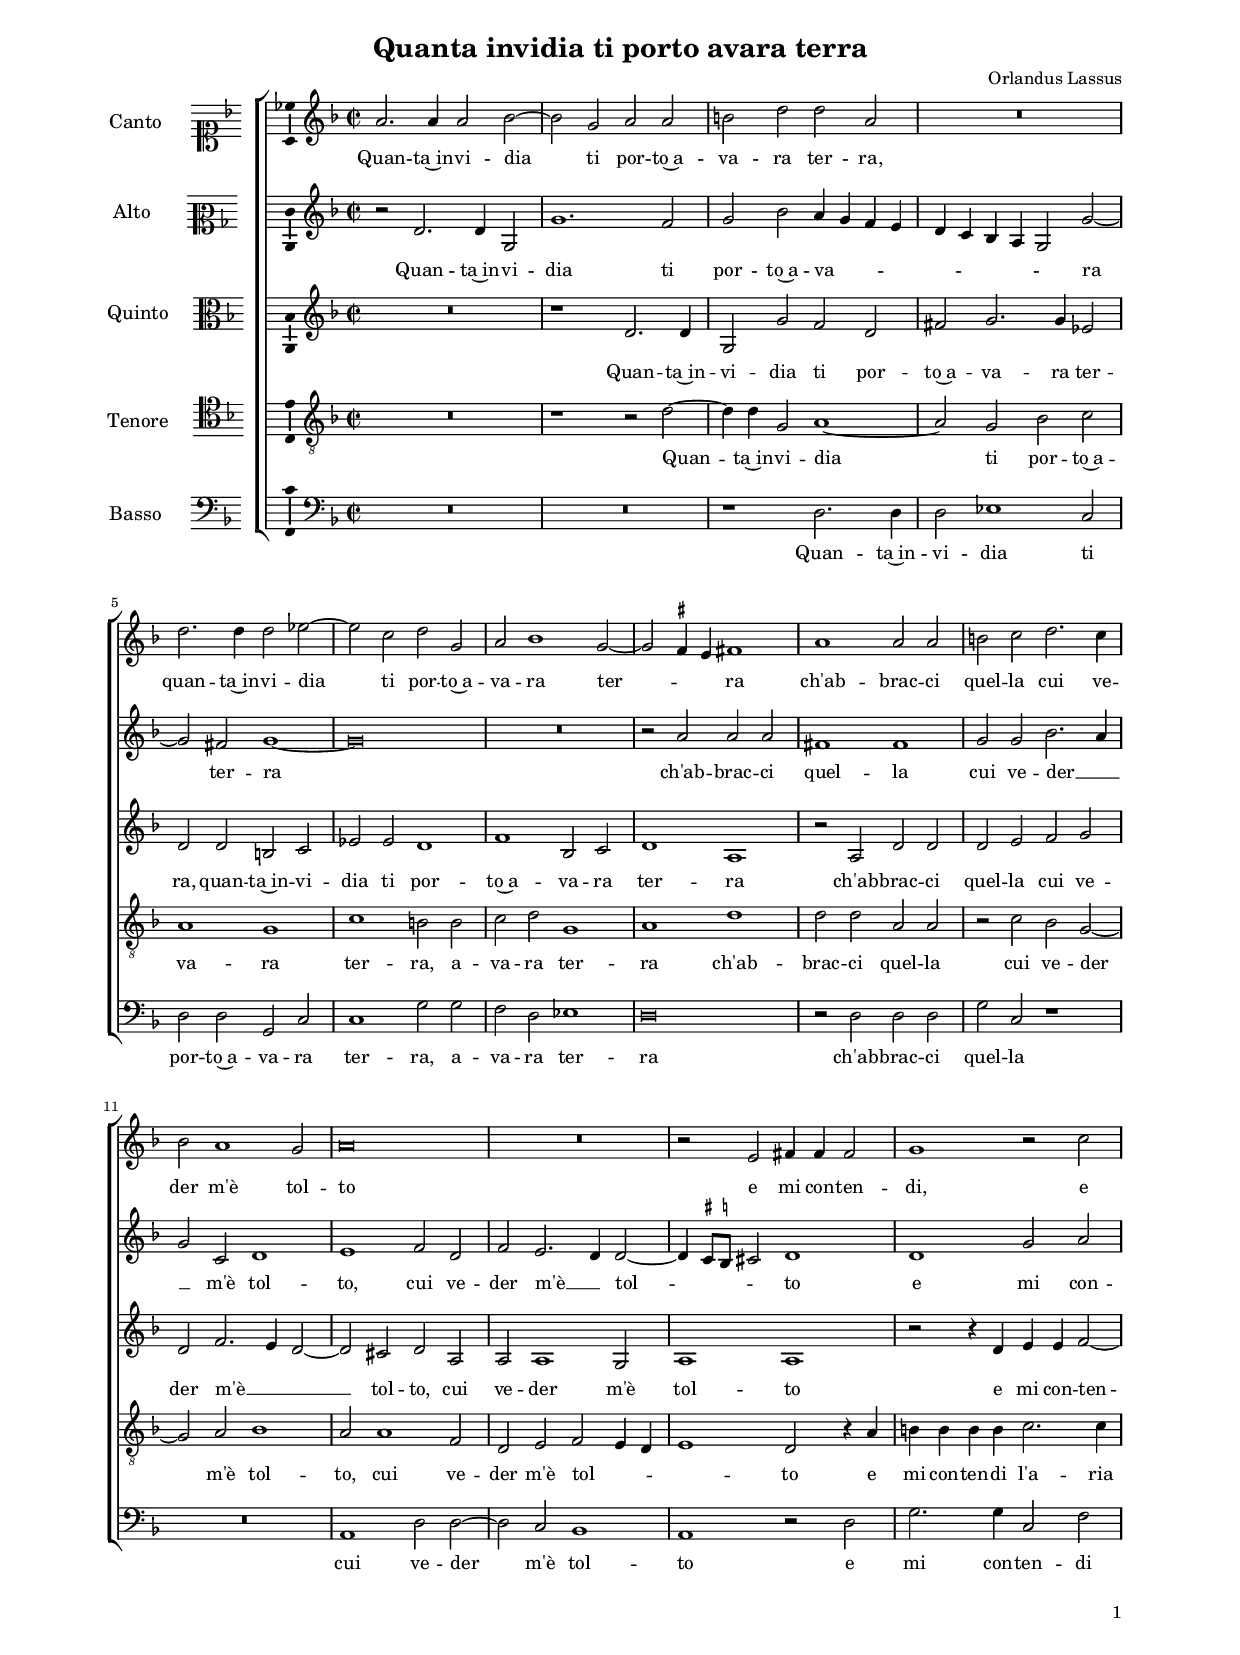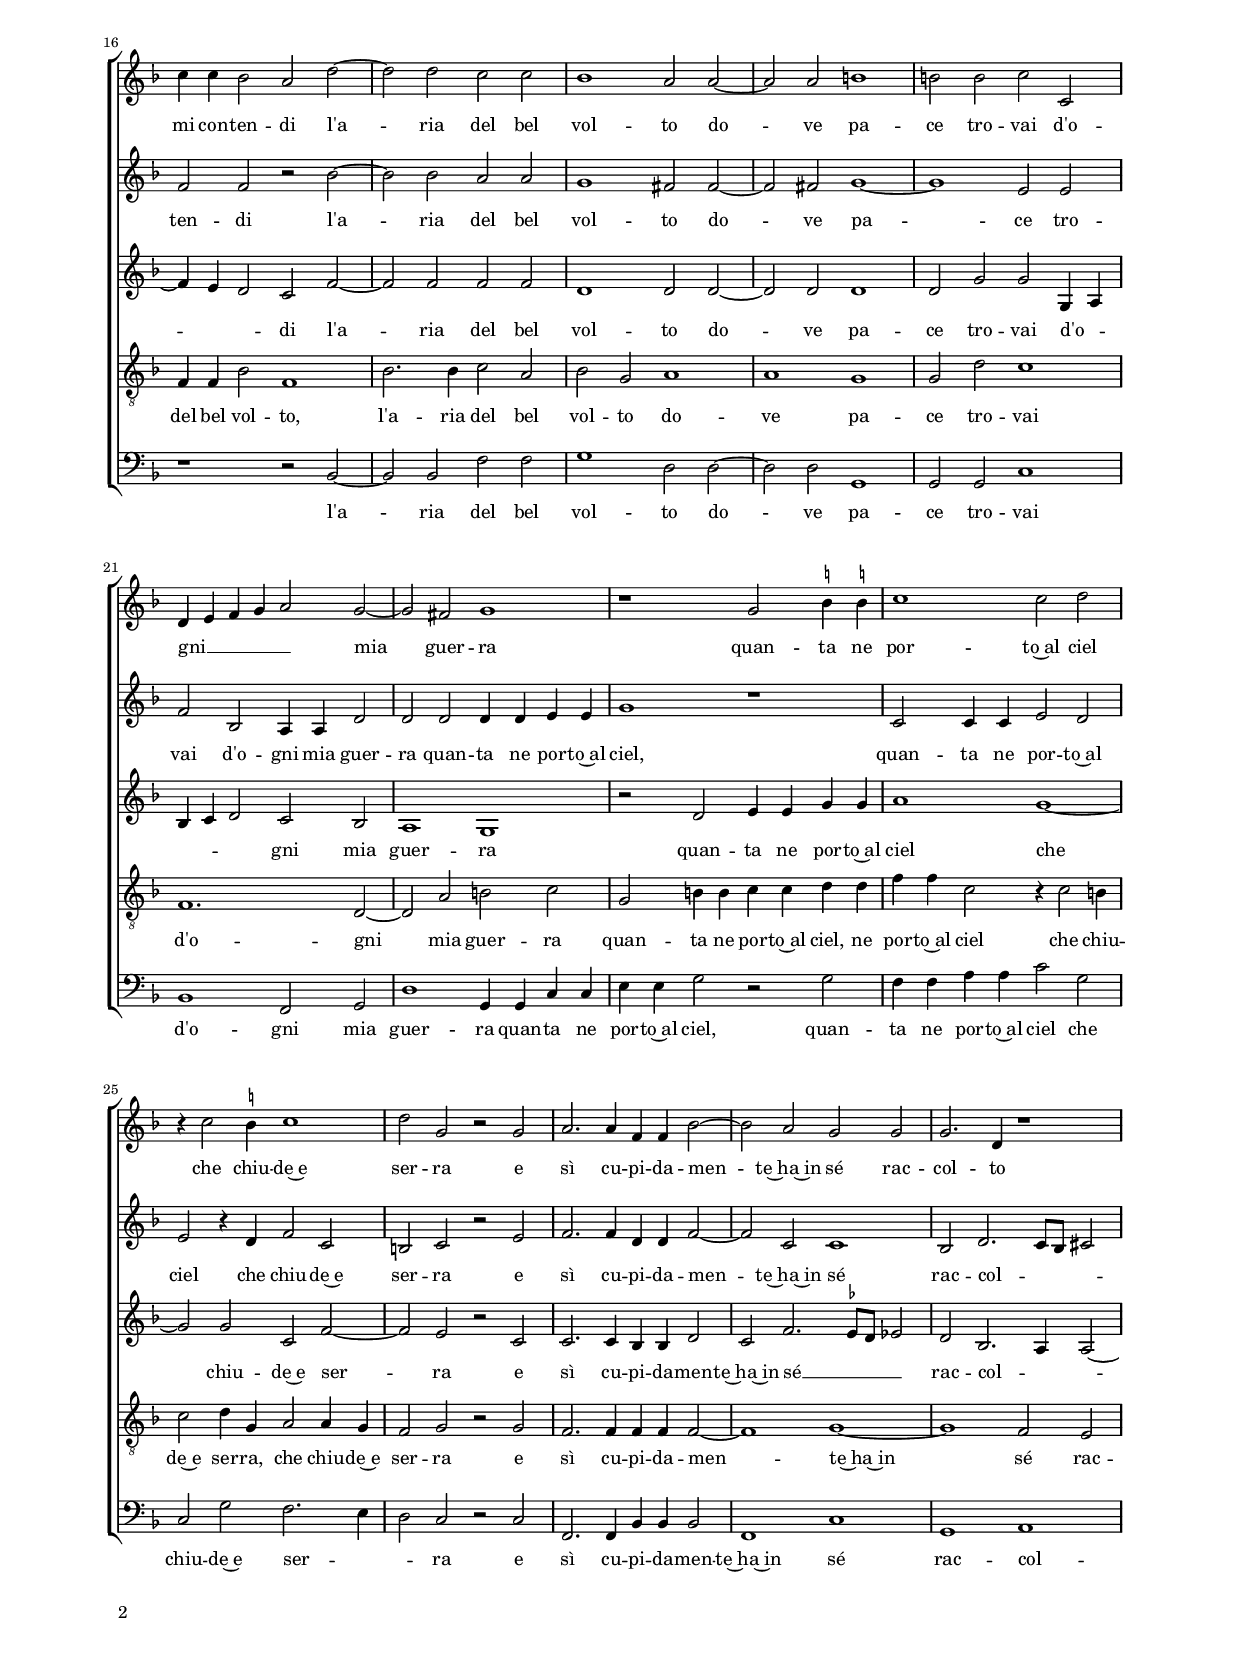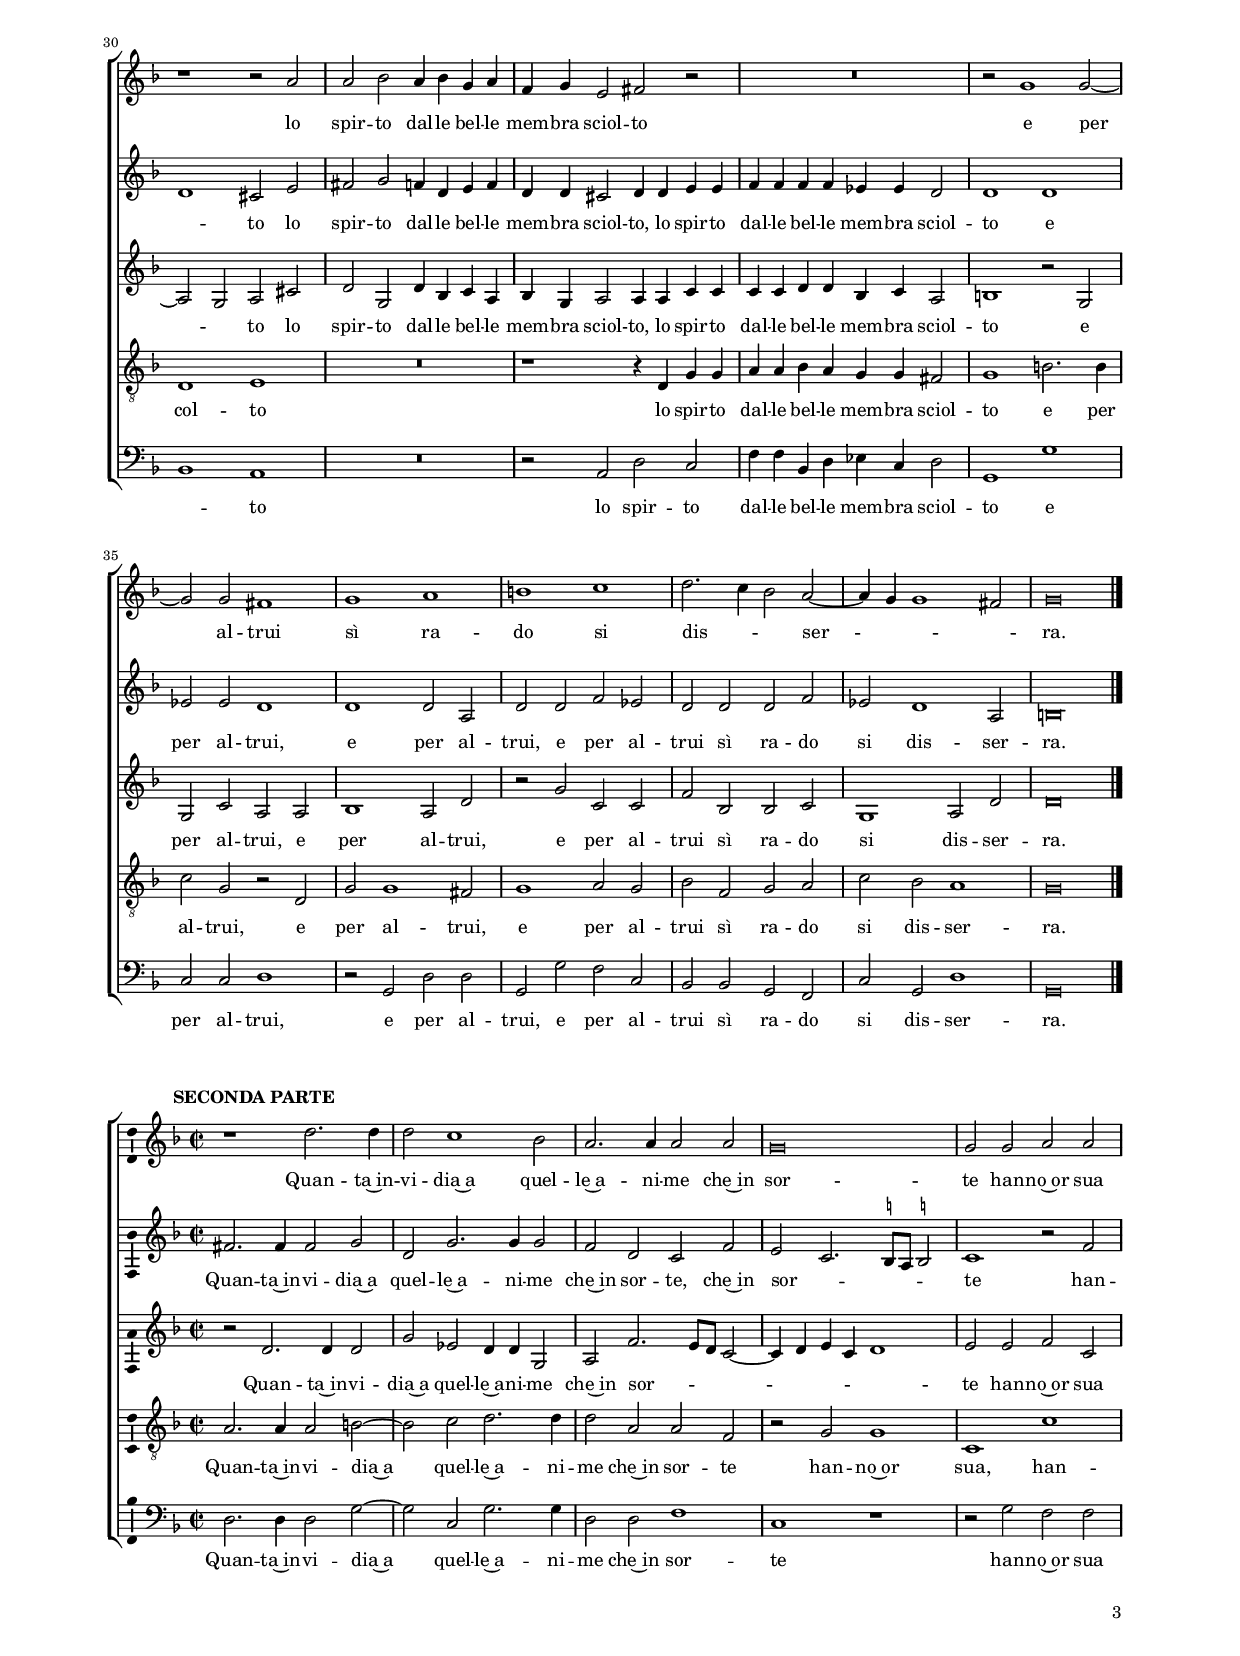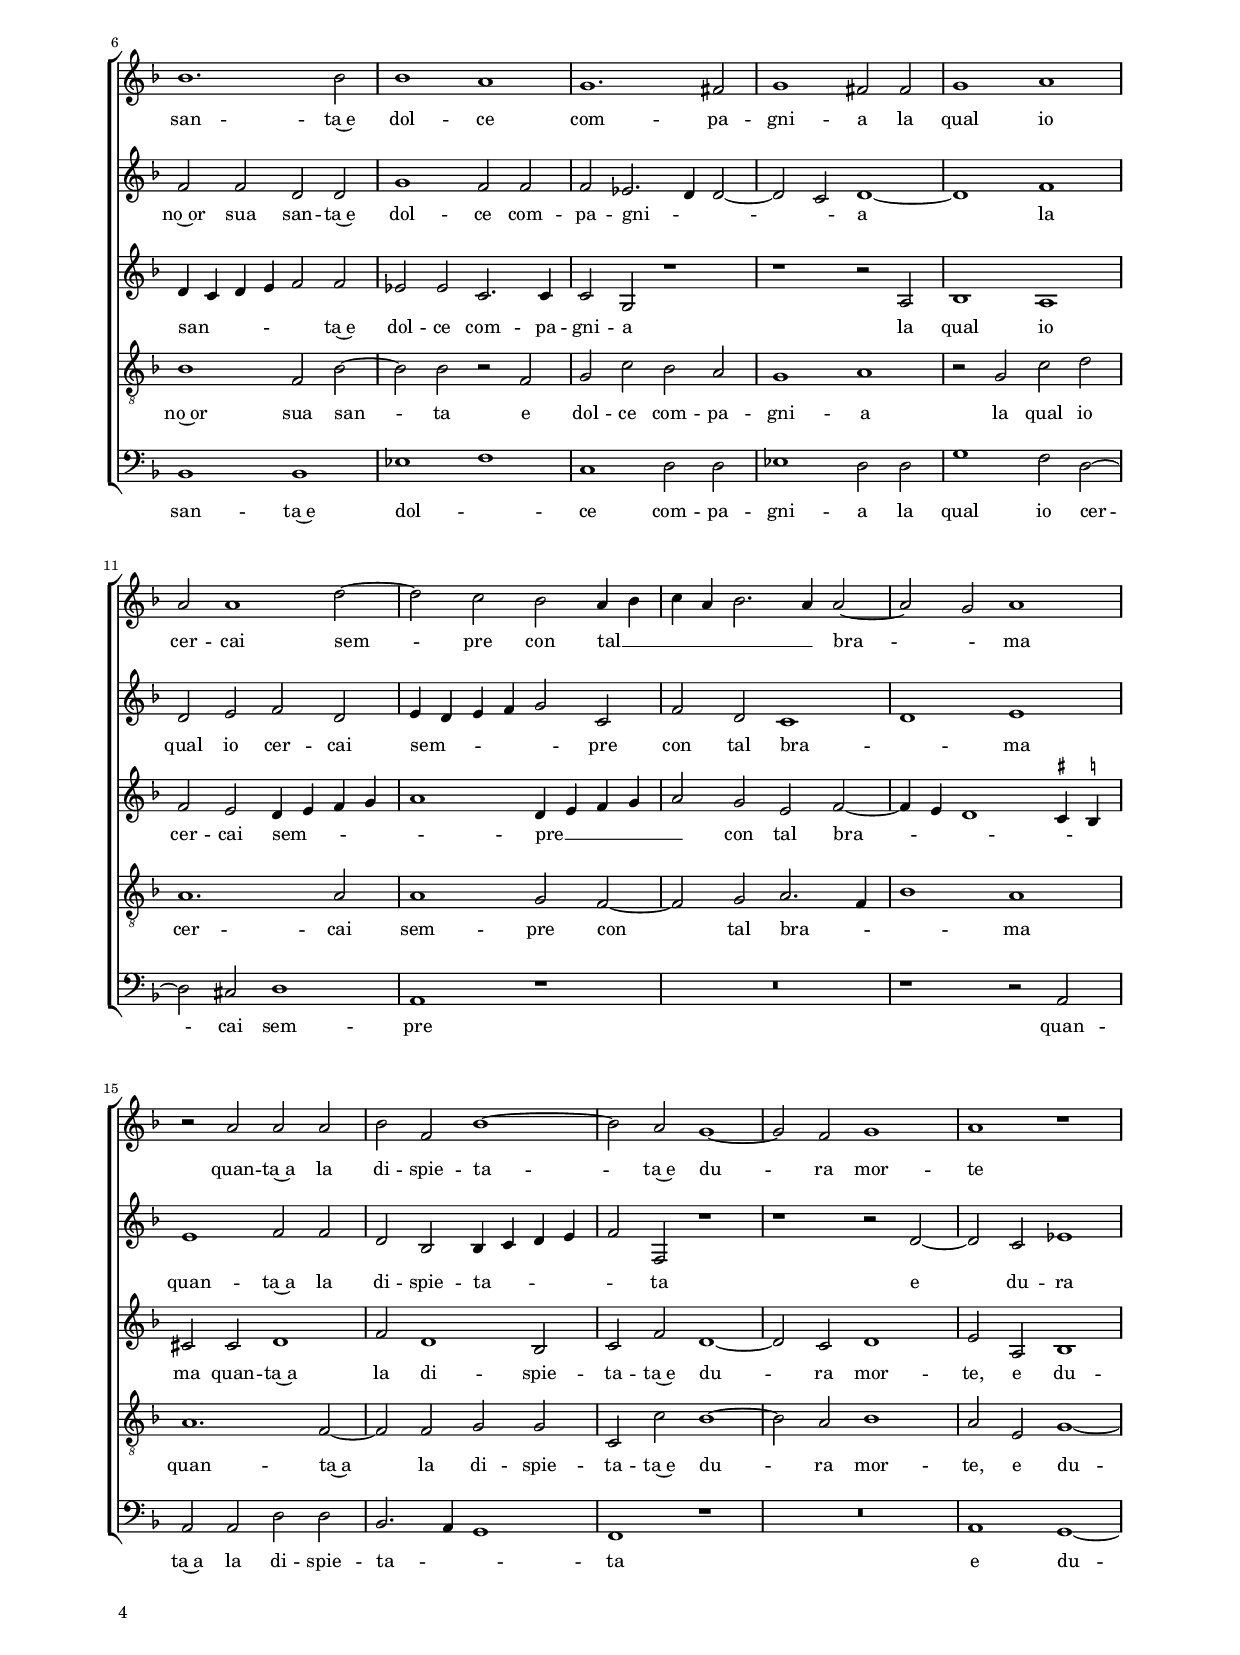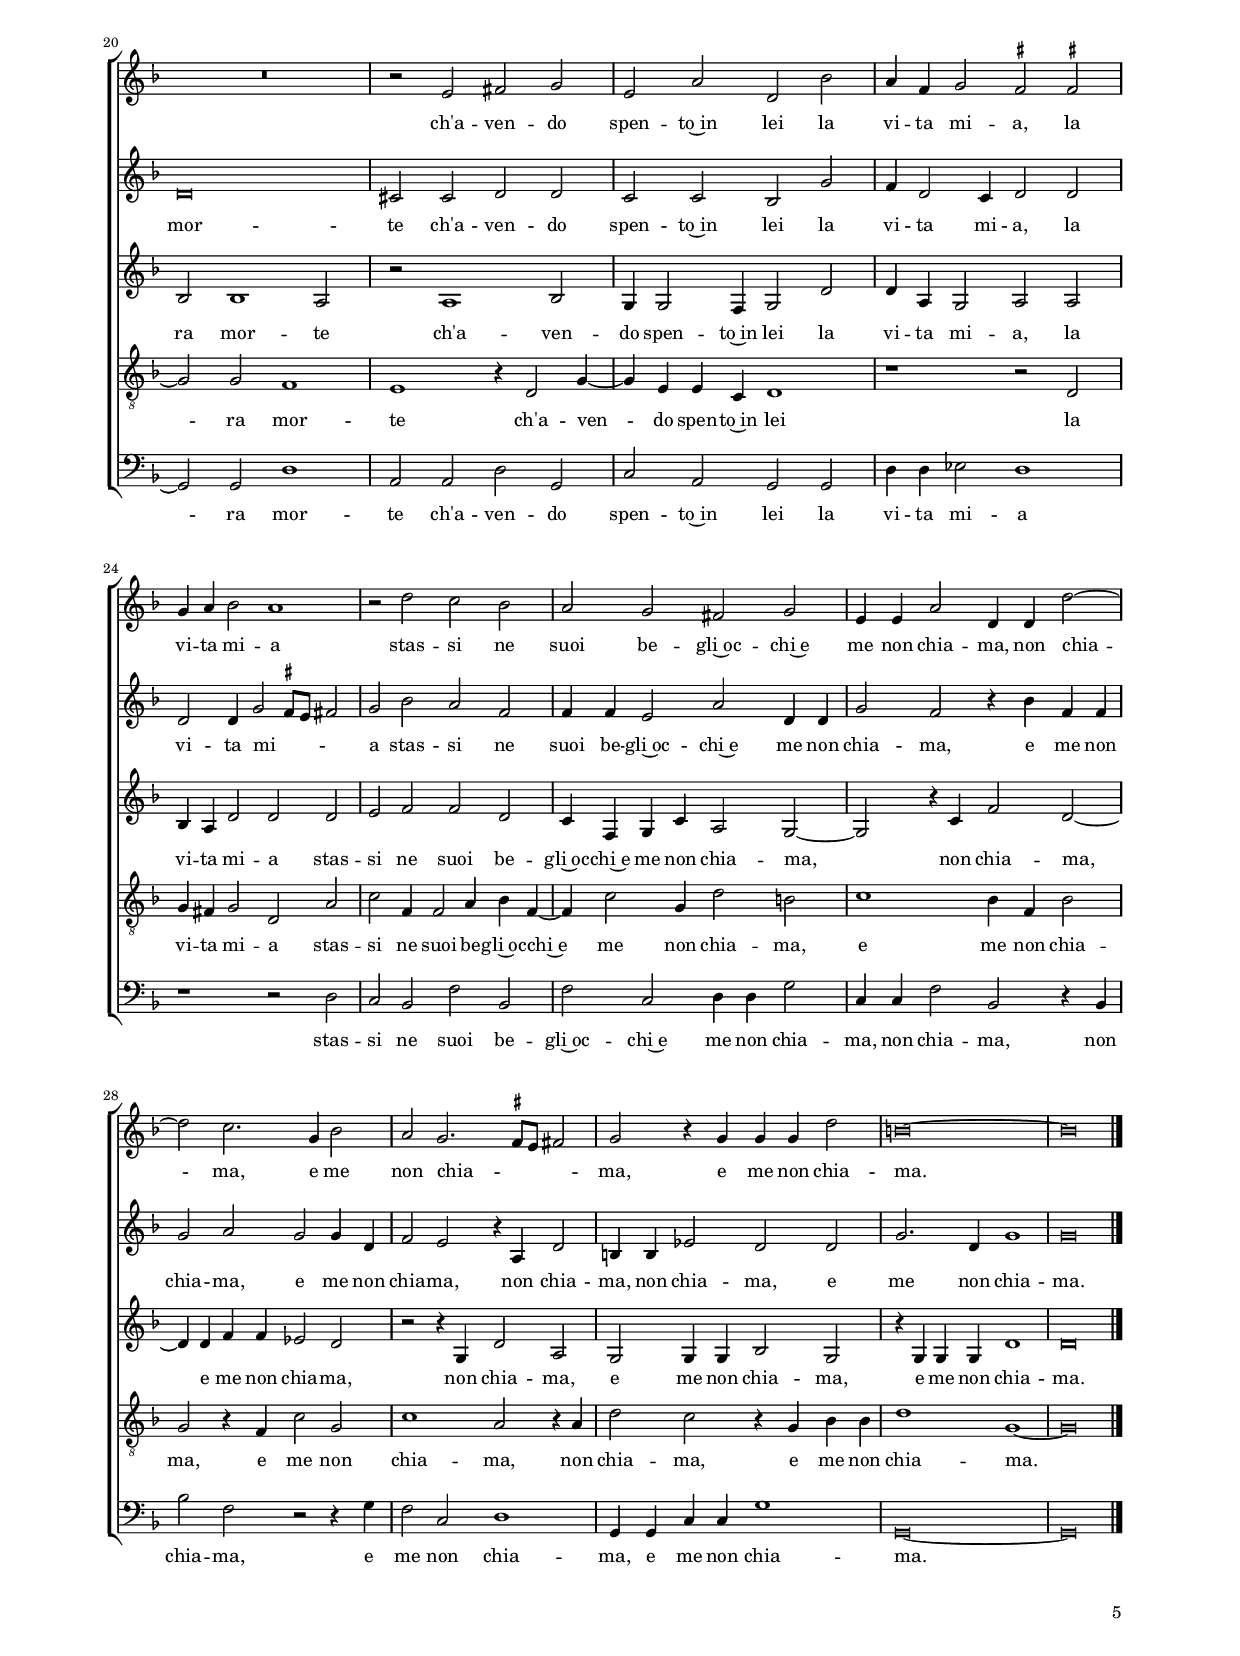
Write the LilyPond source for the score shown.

\header
{
  title="Quanta invidia ti porto avara terra"
  composer="Orlandus Lassus"
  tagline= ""
}

\version "2.24.1"
\language deutsch
#(set-global-staff-size 15)
% #(set-default-paper-size "letter")
#(ly:set-option 'point-and-click #f)

	
	ficta = { \once \set suggestAccidentals = ##t }
	
	forget = #(define-music-function (music) (ly:music?) #{
		\accidentalStyle forget
		$music
		\accidentalStyle default
		#})


\paper
	{
	top-margin = 1.7 \cm
	bottom-margin = 1.1 \cm
	left-margin = 2 \cm
	right-margin = 2 \cm
	ragged-bottom = ##f
	ragged-last-bottom = ##f
	print-page-number = ##f
	score-system-spacing = #'((basic-distance . 16) (minimum-distance . 14) (padding . 5) (strechability . 150))
	system-system-spacing = #'((basic-distance . 16) (minimum-distance . 14) (padding . 5) (strechability . 150))
	oddFooterMarkup=\markup   \fill-line { "" \fromproperty #'page:page-number-string }
	evenFooterMarkup=\markup  \fill-line { \fromproperty #'page:page-number-string "" }
	last-bottom-spacing = #'((basic-distance . 12) (minimum-distance . 7) (padding . 4))
	systems-per-page = 3
%	min-systems-per-page = 3
	}

global = {
	\key f \major
	\time 2/2 \set Score.measureLength = #(ly:make-moment 2/1)
	\skip 1*2*40 \bar "|."
	}
	

incipitcantus = \markup { \score {
	{
	\set Staff.instrumentName = \markup { \fontsize #1 "Canto" }
	\key f \major
	\clef soprano
	s4 \bar ""
	}
	\layout  {
	raggedright = ##t
	indent = 1.8 \cm
	line-width = 2.5 \cm
	\context { \Staff \remove Time_signature_engraver }
	\override Staff.Clef.Y-extent = #'(0 . 0)
	}} \hspace #1 }
      
      
incipitaltus = \markup { \score {
	{
	\set Staff.instrumentName = \markup { \fontsize #1 "Alto" }
	\key f \major
	\clef mezzosoprano
	s4 \bar ""
	}
	\layout  {
	raggedright = ##t
	indent = 1.8 \cm
	line-width = 2.5 \cm
	\context { \Staff \remove Time_signature_engraver }
	\override Staff.Clef.Y-extent = #'(0 . 0)
	}} \hspace #1 }


incipitquintus = \markup { \score {
	{
	\set Staff.instrumentName = \markup { \fontsize #1 "Quinto" }
	\key f \major
	\clef alto
	s4 \bar ""
	}
	\layout  {
	raggedright = ##t
	indent = 1.8 \cm
	line-width = 2.5 \cm
	\context { \Staff \remove Time_signature_engraver }
	\override Staff.Clef.Y-extent = #'(0 . 0)
	}} \hspace #1 }


incipittenor = \markup { \score {
	{
	\set Staff.instrumentName = \markup { \fontsize #1 "Tenore" }
	\key f \major
	\clef tenor
	s4 \bar ""
	}
	\layout  {
	raggedright = ##t
	indent = 1.8 \cm
	line-width = 2.5 \cm
	\context { \Staff \remove Time_signature_engraver }
	\override Staff.Clef.Y-extent = #'(0 . 0)
	}} \hspace #1 }
      

incipitbassus = \markup { \score {
	{
	\set Staff.instrumentName = \markup { \fontsize #1 "Basso" }
	\key f \major
	\clef bass
	s4 \bar ""
	}
	\layout  {
	raggedright = ##t
	indent = 1.8 \cm
	line-width = 2.5 \cm
	\context { \Staff \remove Time_signature_engraver }
	\override Staff.Clef.Y-extent = #'(0 . 0)
	}} \hspace #1 }


cantus =  \relative c''
	{
	a2. a4 a2 b~
	b2 g a a
	h2 d d a
	R\breve
%5
	d2. d4 d2 es~ |
	es2 c d g,
	a2 b1 g2~
	g2 \ficta fis4 e fis!1
	a1 a2 a
%10
	h2 c d2. c4 |
	b2 a1 g2
	a\breve
	R\breve
	r2 e fis4 fis fis2 |
%15
	g1 r2 c
	c4 c b2 a d~
	d2 d c c
	b1 a2 a~
	a2 a h1 |
%20
	h2 h c c,
	d4 e f g a2 g~
	g2 fis g1
	r1 g2 \ficta h4 \ficta h!
	c1 c2 d |
%25
	r4 c2 \ficta h4 c1
	d2 g, r g
	a2. a4 f f b2~
	b2 a g g
	g2. d4 r1 |
%30
	r1 r2 a'
	a2 b a4 b g a
	f4 g e2 fis r
	R\breve
	r2 g1 g2~ |
%35
	g2 g fis1
	g1 a
	h1 c
	d2. c4 b2 a~
	a4 g g1 fis2 |
%40
	g\breve |
	}


altus =  \relative c'
	{
	r2 d2. d4 g,2
	g'1. f2
	g2 b a4 g f e
	d4 c b a g2 g'~
%5
	g2 fis g1~ |
	g\breve
	R\breve
	r2 a a a
	fis1 fis
%10
	g2 g b2. a4 |
	g2 c, d1
	e1 f2 d
	f2 e2. d4 d2~
	d4 \ficta cis8 \ficta h cis!2 d1
%15
	d1 g2 a |
	f2 f r b~
	b2 b a a
	g1 fis2 fis~
	fis2 fis g1~
%20
	g1 e2 e |
	f2 b, a4 a d2
	d2 d d4 d e e
	g1 r
	c,2 c4 c e2 d
%25
	e2 r4 d f2 c |
	h2 c r e
	f2. f4 d d f2~
	f2 c c1
	b2 d2. c8 b cis2
%30
	d1 cis2 e |
	fis2 g f4 d e f
	d4 d cis2 d4 d e e
	f4 f f f es4 es d2
	d1 d
%35
	es2 es d1 |
	d1 d2 a
	d2 d f es
	d2 d d f
	es2 d1 a2
%40
	h\breve |
	}


quintus  =  \relative c'
	{
	R\breve
	r1 d2. d4
	g,2 g' f d
	fis2 g2. g4 es2
%5
	d2 d h c |
	es2 es d1
	f1 b,2 c
	d1 a
	r2 a d d
%10
	d2 e f g |
	d2 f2. e4 d2~
	d2 cis d a
	a2 a1 g2
	a1 a
%15
	r2 r4 d e e f2~ |
	f4 e d2 c f~
	f2 f f f
	d1 d2 d~
	d2 d d1
%20
	d2 g g g,4 a |
	b4 c d2 c b
	a1 g
	r2 d' e4 e g g
	a1 g~
%25
	g2 g c, f~ |
	f2 e r c
	c2. c4 b4 b d2
	c2 f2. \ficta es8 d es!2
	d2 b2. a4 a2~
%30
	a2 g a cis |
	d2 g, d'4 b c a
	b4 g a2 a4 a c c
	c4 c d d b c a2
	h1 r2 g
%35
	g2 c a a |
	b1 a2 d
	r2 g c, c
	f2 b, b c
	g1 a2 d
%40
	d\breve |
	}


tenor  =  \relative c'
	{
	R\breve
	r1 r2 d~
	d4 d g,2 a1~
	a2 g b c
%5
	a1 g |
	c1 h2 h
	c2 d g,1
	a1 d
	d2 d a a 
%10
	r2 c b g~ |
	g2 a b1
	a2 a1 f2
	d2 e f e4 d
	e1 d2 r4 a'
%15
	h4 h h h c2. c4 |
	f,4 f b2 f1
	b2. b4 c2 a
	b2 g a1
	a1 g
%20
	g2 d' c1 |
	f,1. d2~
	d2 a' h c
	g2 h4 h c c d d
	f4 f c2 r4 c2 h4
%25
	c2 d4 g, a2 a4 g |
	f2 g r g
	f2. f4 f f f2~
	f1 g~
	g1 f2 e
%30
	d1 e |
	R\breve
	r1 r4 d g g
	a4 a b a g g fis2
	g1 h2. h4
%35
	c2 g r d |
	g2 g1 fis2
	g1 a2 g
	b2 f g a
	c2 b a1
%40
	g\breve |
	}


bassus  =  \relative c
	{
	R\breve
	R\breve
	r1 d2. d4
	d2 es1 c2
%5
	d2 d g, c |
	c1 g'2 g
	f2 d es1
	d\breve
	r2 d d d
%10
	g2 c, r1 |
	R\breve
	a1 d2 d~
	d2 c b1
	a1 r2 d
%15
	g2. g4 c,2 f |
	r1 r2 b,~
	b2 b f' f
	g1 d2 d~
	d2 d g,1
%20
	g2 g c1 |
	b1 f2 g
	d'1 g,4 g c c
	e4 e g2 r g
	f4 f a a c2 g
%25
	c,2 g' f2. e4 |
	d2 c r c
	f,2. f4 b b b2
	f1 c'
	g1 a
%30
	b1 a |
	R\breve
	r2 a d c
	f4 f b, d es c d2
	g,1 g'
%35
	c,2 c d1 |
	r2 g, d' d
	g,2 g' f c
	b2 b g f
	c'2 g d'1
%40
	g,\breve |
	}


lyricscantus = \lyricmode {
	Quan -- ta~in -- vi -- dia ti por -- to~a -- va -- ra ter -- ra,
	quan -- ta~in -- vi -- dia ti por -- to~a -- va -- ra ter -- _ _ ra
	ch'ab -- brac -- ci quel -- la cui ve -- der m'è tol -- to
	e mi con -- ten -- di,
	e mi con -- ten -- di l'a -- ria del bel vol -- to
	do -- ve pa -- ce tro -- vai d'o -- gni __ _ _ _ _ mia guer -- ra
	quan -- ta ne por -- to~al ciel
	che chiu -- de~e ser -- ra
	e sì cu -- pi -- da -- men -- te~ha~in sé rac -- col -- to
	lo spir -- to dal -- le bel -- le mem -- bra sciol -- to
	e per al -- trui sì ra -- do si dis -- _ _ ser -- _ _ _ ra.
	}


lyricsaltus = \lyricmode {
	Quan -- ta~in -- vi -- dia ti por -- to~a -- va -- _ _ _ _ _ _ _ _ ra ter -- ra
	ch'ab -- brac -- ci quel -- la cui ve -- der __ _ _ m'è tol -- to,
	cui ve -- der m'è __ _ tol -- _ _ _ to
	e mi con -- ten -- di l'a -- ria del bel vol -- to
	do -- ve pa -- ce tro -- vai d'o -- gni mia guer -- ra
	quan -- ta ne por -- to~al ciel,
	quan -- ta ne por -- to~al ciel
	che chiu -- de~e ser -- ra
	e sì cu -- pi -- da -- men -- te~ha~in sé rac -- col -- _ _ _ _ to
	lo spir -- to dal -- le bel -- le mem -- bra sciol -- to,
	lo spir -- to dal -- le bel -- le mem -- bra sciol -- to
	e per al -- trui,
	e per al -- trui,
	e per al -- trui sì ra -- do si dis -- ser -- ra.
	}


lyricsquintus = \lyricmode {
	Quan -- ta~in -- vi -- dia ti por -- to~a -- va -- ra ter -- ra,
	quan -- ta~in -- vi -- dia ti por -- to~a -- va -- ra ter -- ra
	ch'ab -- brac -- ci quel -- la cui ve -- der m'è __ _ _ tol -- to,
	cui ve -- der m'è tol -- to
	e mi con -- ten -- _ _ di l'a -- ria del bel vol -- to
	do -- ve pa -- ce tro -- vai d'o -- _ _ _ _ gni mia guer -- ra
	quan -- ta ne por -- to~al ciel che chiu -- de~e ser -- ra
	e sì cu -- pi -- da -- men -- te~ha~in sé __ _ _ _ rac -- col -- _ _ _ to
	lo spir -- to dal -- le bel -- le mem -- bra sciol -- to,
	lo spir -- to dal -- le bel -- le mem -- bra sciol -- to
	e per al -- trui,
	e per al -- trui,
	e per al -- trui sì ra -- do si dis -- ser -- ra.
	}


lyricstenor = \lyricmode {
	Quan -- ta~in -- vi -- dia ti por -- to~a -- va -- ra ter -- ra,
	a -- va -- ra ter -- ra
	ch'ab -- brac -- ci quel -- la cui ve -- der m'è tol -- to,
	cui ve -- der m'è tol -- _ _ _ to
	e mi con -- ten -- di l'a -- ria del bel vol -- to,
	l'a -- ria del bel vol -- to
	do -- ve pa -- ce tro -- vai d'o -- gni mia guer -- ra
	quan -- ta ne por -- to~al ciel,
	ne por -- to~al ciel
	che chiu -- de~e ser -- ra,
	che chiu -- de~e ser -- ra
	e sì cu -- pi -- da -- men -- te~ha~in sé rac -- col -- to
	lo spir -- to dal -- le bel -- le mem -- bra sciol -- to
	e per al -- trui,
	e per al -- trui,
	e per al -- trui sì ra -- do si dis -- ser -- ra.
	}


lyricsbassus = \lyricmode {
	Quan -- ta~in -- vi -- dia ti por -- to~a -- va -- ra ter -- ra,
	a -- va -- ra ter -- ra
	ch'ab -- brac -- ci quel -- la cui ve -- der m'è tol -- to
	e mi con -- ten -- di l'a -- ria del bel vol -- to
	do -- ve pa -- ce tro -- vai d'o -- gni mia guer -- ra
	quan -- ta ne por -- to~al ciel,
	quan -- ta ne por -- to~al ciel
	che chiu -- de~e ser -- _ _ ra
	e sì cu -- pi -- da -- men -- te~ha~in sé rac -- col -- _ to
	lo spir -- to dal -- le bel -- le mem -- bra sciol -- to
	e per al -- trui,
	e per al -- trui,
	e per al -- trui sì ra -- do si dis -- ser -- ra.
	}


\score
{  
	\transpose c c {
	\new ChoirStaff \with { \override StaffGrouper.staff-staff-spacing.basic-distance = #12 }
	<<

	\new Staff << \global
	\new Voice="v1" {
		\set Staff.instrumentName=\incipitcantus
		\set Staff.midiInstrument = "reed organ"
		\clef violin
		\cantus }
	\new Lyrics \lyricsto "v1" {\lyricscantus }
	>>


	\new Staff << \global
	\new Voice="v2" {
		\set Staff.instrumentName=\incipitaltus
		\set Staff.midiInstrument = "reed organ"
		\clef violin 
		\altus}
	\new Lyrics \lyricsto "v2" {\lyricsaltus }
	>>


	\new Staff << \global
	\new Voice="v5" {
		\set Staff.instrumentName=\incipitquintus
		\set Staff.midiInstrument = "reed organ"
		\clef violin
		\quintus}
	\new Lyrics \lyricsto "v5" {\lyricsquintus }
	>>


	\new Staff << \global
	\new Voice="v3" {
		\set Staff.instrumentName=\incipittenor
		\set Staff.midiInstrument = "reed organ"
		\clef "G_8"
		\tenor }
	\new Lyrics \lyricsto "v3" {\lyricstenor }
	>>


	\new Staff << \global
	\new Voice="v4" {
		\set Staff.instrumentName=\incipitbassus
		\set Staff.midiInstrument = "reed organ"
		\clef bass
		\bassus }
	\new Lyrics \lyricsto "v4" {\lyricsbassus}
	>>

	>>
	} % transpose

	\layout
	{
	indent = 2.5 \cm
	\context { \Staff \override TimeSignature.break-visibility = #end-of-line-invisible }
	\context { \Lyrics \override VerticalAxisGroup.nonstaff-relatedstaff-spacing.padding = #1.4 }
%	\context { \Lyrics \override LyricText.font-size = #1 }
	\context { \Staff \consists Ambitus_engraver }
	\context { \Score \override BarNumber.padding = #2 }
	\context { \Voice \override NoteHead.style = #'baroque }
	}


\midi
	{
	\tempo 2 = 90
	}

}

%%%%%%%%%%%%%%%%%%%%  SECUNDA PARS %%%%%%%%%%%%%%%%%%%%


global = {
	\key f \major
	\time 2/2 \set Score.measureLength = #(ly:make-moment 2/1)
	\skip 1*2*32 \bar "|."
	}


cantus =  \relative c''
	{
	r1 d2. d4
	d2 c1 b2
	a2. a4 a2 a
	g\breve
%5
	g2 g a a |
	b1. b2
	b1 a
	g1. fis2
	g1 fis2 fis
%10
	g1 a |
	a2 a1 d2~
	d2 c b a4 b
	c4 a b2. a4 a2~
	a2 g a1
%15
	r2 a a a |
	b2 f b1~
	b2 a g1~
	g2 f g1
	a1 r
%20
	R\breve |
	r2 e fis g
	e2 a d, b'
	a4 f g2 \ficta fis \ficta fis!
	g4 a b2 a1
%25
	r2 d c b |
	a2 g fis g
	e4 e a2 d,4 d d'2~
	d2 c2. g4 b2
	a2 g2. \ficta fis8 e fis!2
%30
	g2 r4 g g g d'2 |
	h\breve~
	h\breve |
	}


altus =  \relative c'
	{
	fis2. fis4 fis2 g
	d2 g2. g4 g2
	f2 d c f
	e2 c2. \ficta h8 a \ficta h!2
%5
	c1 r2 f |
	f2 f d d
	g1 f2 f
	f2 es2. d4 d2~
	d2 c d1~
%10
	d1 f |
	d2 e f d
	e4 d e f g2 c,
	f2 d c1
	d1 e
%15
	e1 f2 f |
	d2 b b4 c d e
	f2 f, r1
	r1 r2 d'~
	d2 c es1
%20
	d\breve |
	cis2 cis d d
	c2 c b g'
	f4 d2 c4 d2 d
	d2 d4 g2 \ficta fis8 e fis!2
%25
	g2 b a f |
	f4 f e2 a d,4 d
	g2 f r4 b f f
	g2 a g g4 d
	f2 e r4 a, d2
%30
	h4 h es2 d d |
	g2. d4 g1
	g\breve |
	}


quintus =  \relative c'
	{
	r2 d2. d4 d2
	g2 es d4 d g,2
	a2 f'2. e8 d c2~
	c4 d e c d1
%5
	e2 e f c |
	d4 c d e f2 f
	es2 es c2. c4
	c2 g r1
	r1 r2 a
%10
	b1 a |
	f'2 e d4 e f g
	a1 d,4 e f g
	a2 g e f~
	f4 e d1 \ficta cis4 \ficta h
%15
	cis2 cis d1 |
	f2 d1 b2
	c2 f d1~
	d2 c d1
	e2 a, b1
%20
	b2 b1 a2 |
	r2 a1 b2
	g4 g2 f4 g2 d'
	d4 a g2 a a
	b4 a d2 d d
%25
	e2 f f d |
	c4 f, g c a2 g~
	g2 r4 c f2 d~
	d4 d f f es2 d
	r2 r4 g, d'2 a
%30
	g2 g4 g b2 g |
	r4 g g g d'1
	d\breve  |
	}


tenor  =  \relative c'
	{
	a2. a4 a2 h~~
	h2 c d2. d4
	d2 a a f
	r2 g g1
%5
	c,1 c' |
	b1 f2 b~
	b2 b r f
	g2 c b a
	g1 a
%10
	r2 g c d |
	a1. a2
	a1 g2 f~
	f2 g a2. f4
	b1 a
%15
	a1. f2~ |
	f2 f g g
	c,2 c' b1~
	b2 a b1
	a2 e g1~
%20
	g2 g f1 |
	e1 r4 d2 g4~
	g4 e e c d1
	r1 r2 d
	g4 fis g2 d a'
%25
	c2 f,4 f2 a4 b f~ |
	f4 c'2 g4 d'2 h
	c1 b4 f b2
	g2 r4 f c'2 g
	c1 a2 r4 a
%30
	d2 c r4 g b b |
	d1 g,~
	g\breve |
	}


bassus  =  \relative c
	{
	d2. d4 d2 g~
	g2 c, g'2. g4
	d2 d f1
	c1 r
%5
	r2 g' f f |
	b,1 b
	es1 f
	c1 d2 d
	es1 d2 d
%10
	g1 f2 d~ |
	d2 cis d1
	a1 r
	R\breve
	r1 r2 a
%15
	a2 a d d |
	b2. a4 g1
	f1 r
	R\breve
	a1 g~
%20
	g2 g d'1 |
	a2 a d g,
	c2 a g g
	d'4 d es2 d1
	r1 r2 d
%25
	c2 b f' b, |
	f'2 c d4 d g2
	c,4 c f2 b, r4 b
	b'2 f r r4 g
	f2 c d1
%30
	g,4 g c c g'1 |
	g,\breve~
	g\breve |
	}


lyricscantus = \lyricmode {
	Quan -- ta~in -- vi -- dia~a quel -- le~a -- ni -- me che~in sor -- te
	han -- no~or sua san -- ta~e dol -- ce com -- pa -- gni -- a
	la qual io cer -- cai sem -- pre con tal __ _ _ _ _ _ bra -- _ ma
	quan -- ta~a la di -- spie -- ta -- ta~e du -- ra mor -- te
	ch'a -- ven -- do spen -- to~in lei la vi -- ta mi -- a,
	la vi -- ta mi -- a
	stas -- si ne suoi be -- gli~oc -- chi~e me non chia -- ma,
	non chia -- ma,
	e me non chia -- _ _ _ ma,
	e me non chia -- ma.
	}


lyricsaltus = \lyricmode {
	Quan -- ta~in -- vi -- dia~a quel -- le~a -- ni -- me che~in sor -- te,
	che~in sor -- _ _ _ _ te
	han -- no~or sua san -- ta~e dol -- ce com -- pa -- gni -- _ _ _ a
	la qual io cer -- cai sem -- _ _ _ _ pre con tal bra -- _ ma
	quan -- ta~a la di -- spie -- ta -- _ _ _ _ ta e du -- ra mor -- te
	ch'a -- ven -- do spen -- to~in lei la vi -- ta mi -- a,
	la vi -- ta mi -- _ _ _ a
	stas -- si ne suoi be -- gli~oc -- chi~e me non chia -- ma,
	e me non chia -- ma,
	e me non chia -- ma,
	non chia -- ma,
	non chia -- ma,
	e me non chia -- ma.
	}


lyricsquintus = \lyricmode {
	Quan -- ta~in -- vi -- dia~a quel -- le~a -- ni -- me che~in sor -- _ _ _ _ _ _ _ te
	han -- no~or sua san -- _ _ _ _ ta~e dol -- ce com -- pa -- gni -- a
	la qual io cer -- cai sem -- _ _ _ _ pre __ _ _ _ _ con tal bra -- _ _ _ _ ma
	quan -- ta~a la di -- spie -- ta -- ta~e du -- ra mor -- te,
	e du -- ra mor -- te
	ch'a -- ven -- do spen -- to~in lei la vi -- ta mi -- a,
	la vi -- ta mi -- a
	stas -- si ne suoi be -- gli~oc -- chi~e me non chia -- ma,
	non chia -- ma,
	e me non chia -- ma,
	non chia -- ma,
	e me non chia -- ma,
	e me non chia -- ma.
	}


lyricstenor = \lyricmode {
	Quan -- ta~in -- vi -- dia~a quel -- le~a -- ni -- me che~in sor -- te
	han -- no~or sua,
	han -- no~or sua san -- ta e dol -- ce com -- pa -- gni -- a
	la qual io cer -- cai sem -- pre con tal bra -- _ _ ma
	quan -- ta~a la di -- spie -- ta -- ta~e du -- ra mor -- te,
	e du -- ra mor -- te
	ch'a -- ven -- do spen -- to~in lei la vi -- ta mi -- a
	stas -- si ne suoi be -- gli~oc -- chi~e me non chia -- ma,
	e me non chia -- ma,
	e me non chia -- ma,
	non chia -- ma,
	e me non chia -- ma.
	}


lyricsbassus = \lyricmode {
	Quan -- ta~in -- vi -- dia~a quel -- le~a -- ni -- me che~in sor -- te
	han -- no~or sua san -- ta~e dol -- _ ce com -- pa -- gni -- a
	la qual io cer -- cai sem -- pre
	quan -- ta~a la di -- spie -- ta -- _ _ ta e du -- ra mor -- te
	ch'a -- ven -- do spen -- to~in lei la vi -- ta mi -- a
	stas -- si ne suoi be -- gli~oc -- chi~e me non chia -- ma,
	non chia -- ma,
	non chia -- ma,
	e me non chia -- ma,
	e me non chia -- ma.
	}


\score
	{  
	\transpose c c {
	\new ChoirStaff \with { \override StaffGrouper.staff-staff-spacing.basic-distance = #12 }
	<<

	\new Staff <<\global
	\new Voice="v1" {
	  %\set Staff.instrumentName=Cantus
		\set Staff.midiInstrument = "reed organ"
		\clef violin
		\cantus }
	\new Lyrics \lyricsto "v1" {\lyricscantus }
	>>


	\new Staff << \global
	\new Voice="v2" {
	  %\set Staff.instrumentName=Altus
		\set Staff.midiInstrument = "reed organ"
		\clef violin 
		\altus}
	\new Lyrics \lyricsto "v2" {\lyricsaltus }
	>>


	\new Staff << \global
	\new Voice="v5" {
	  %\set Staff.instrumentName=Quintus
		\set Staff.midiInstrument = "reed organ"
		\clef violin
		\quintus}
	\new Lyrics \lyricsto "v5" {\lyricsquintus }
	>>


	\new Staff <<\global
	\new Voice="v3" {
	  %\set Staff.instrumentName=Tenor
		\set Staff.midiInstrument = "reed organ"
		\clef "G_8"
		\tenor }
	\new Lyrics \lyricsto "v3" {\lyricstenor }
	>>


	\new Staff <<\global
	\new Voice="v4" {
	  %\set Staff.instrumentName=Bassus
		\set Staff.midiInstrument = "reed organ"
		\clef bass
		\bassus }
	\new Lyrics \lyricsto "v4" {\lyricsbassus}
	>>
	
	>>
	} % transpose

	\layout
	{
	indent = 0 \cm
	\context { \Staff \override TimeSignature.break-visibility = #end-of-line-invisible }
	\context { \Lyrics \override VerticalAxisGroup.nonstaff-relatedstaff-spacing.padding = #1.4 }
%	\context { \Lyrics \override LyricText.font-size = #1 }
	\context { \Staff \consists Ambitus_engraver }
	\context { \Score \override BarNumber.padding = #2 }
	\context { \Voice \override NoteHead.style = #'baroque }
	}

	\header { piece = \markup { \raise #2 \hspace # 7 \bold "SECONDA PARTE"} }

\midi
	{
	\tempo 2 = 90
	}
	
}

% EOF
